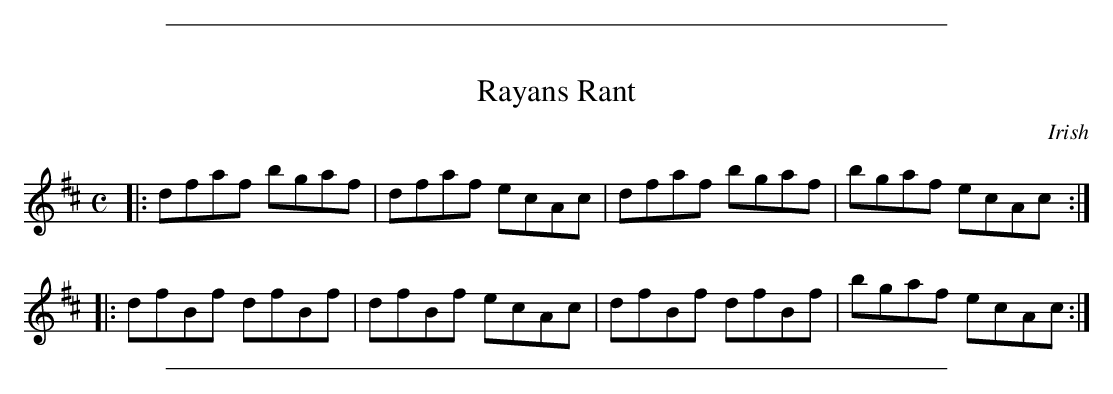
X:1
T: Rayans Rant
O: Irish
M: C
L: 1/8
K: D
|:\
dfaf bgaf | dfaf ecAc | dfaf bgaf | bgaf ecAc ::
dfBf dfBf | dfBf ecAc | dfBf dfBf | bgaf ecAc :|
